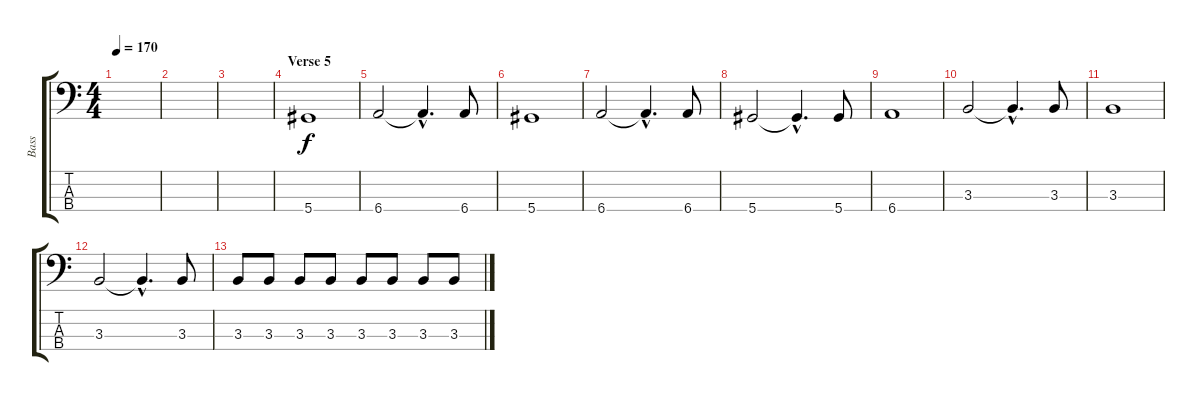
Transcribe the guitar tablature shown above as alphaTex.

\track ("Bass" "Bass") {instrument electricbasspick}
\staff {score tabs}
\tuning (Gb2 Db2 Ab1 Eb1) {hide}
\ts (4 4)
\tempo 170
\clef f4
\ks c
|
|
|
\section ("" "Verse 5")
5.4.1 |
6.4.2 6.4{hac t}.4{d} 6.4.8 |
5.4.1 |
6.4.2 6.4{hac t}.4{d} 6.4.8 |
5.4.2 5.4{hac t}.4{d} 5.4.8 |
6.4.1 |
3.3.2 3.3{hac t}.4{d} 3.3.8 |
3.3.1 |
3.3.2 3.3{hac t}.4{d} 3.3.8 |
3.3.8 3.3.8 3.3.8 3.3.8 3.3.8 3.3.8 3.3.8 3.3.8
